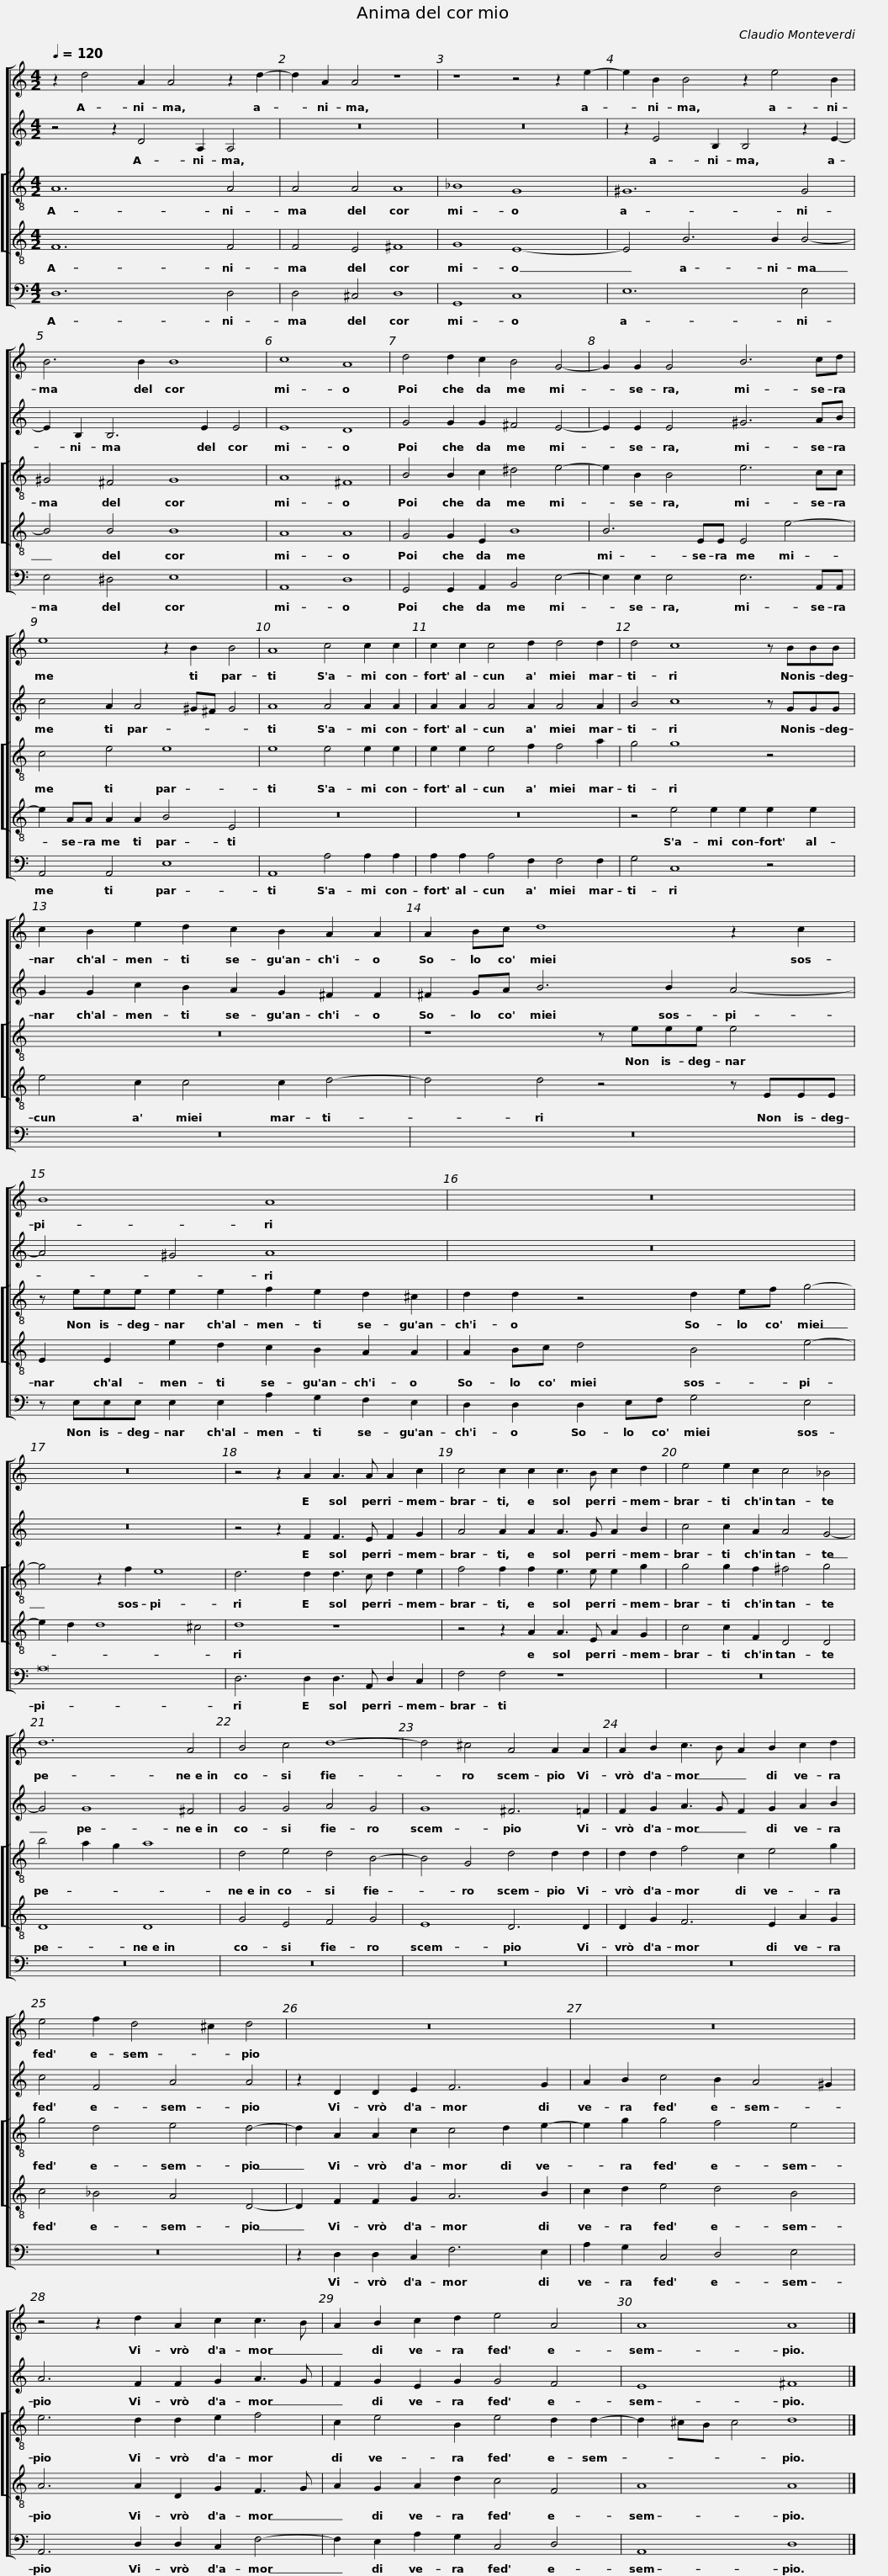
X:1
%%score [ 1 2 [ 3 4 ] 5 ]
L:1/8
Q:1/4=120
M:4/2
I:linebreak $
K:C
V:1 treble
V:2 treble
V:3 treble-8
V:4 treble-8
V:5 bass
V:1
 z2 d4 A2 A4 z2 d2- | d2 A2 A4 z8 | z8 z4 z2 e2- |$ e2 B2 B4 z2 e4 B2 | B6 B2 B8 | %5
 c8 A8 | d4 d2 c2 B4 G4- |$ G2 G2 G4 B6 cd | e8 z2 B2 B4 | A8 c4 c2 c2 |$ %10
 c2 c2 c4 d2 d4 d2 | d4 c8 z BBB | c2 B2 e2 d2 c2 B2 A2 A2 |$ A2 Bc d8 z2 c2 | B8 A8 |$ %15
 z16 | z16 | z4 z2 A2 A3 A A2 c2 |$ c4 c2 c2 c3 B c2 d2 | e4 e2 c2 c4 _B4 | %20
 d12 A4 | B4 c4 d8- |$ d4 ^c4 A4 A2 A2 | A2 B2 c3 B A2 B2 c2 d2 | e4 f2 d4 ^c2 d4 | %25
 z16 |$ z16 | z4 z2 d2 A2 c2 c3 B | A2 B2 c2 d2 e4 A4 | A8 A8 |] %30
V:2
 z4 z2 D4 A,2 A,4 | z16 | z16 |$ z2 E4 B,2 B,4 z2 E2- | E2 B,2 B,6 E2 E4 | %5
 E8 D8 | G4 G2 G2 ^F4 E4- |$ E2 E2 E4 ^G6 AB | c4 A2 A4 ^G^F G4 | A8 A4 A2 A2 |$ %10
 A2 A2 A4 A2 A4 A2 | B4 c8 z GGG | G2 G2 c2 B2 A2 G2 ^F2 F2 |$ ^F2 GA B6 B2 A4- | A4 ^G4 A8 |$ %15
 z16 | z16 | z4 z2 F2 F3 E F2 G2 |$ A4 A2 A2 A3 G A2 B2 | c4 c2 A2 A4 G4- | %20
 G4 G8 ^F4 | G4 G4 A4 G4 |$ G8 ^F6 =F2 | F2 G2 A3 G F2 G2 A2 B2 | c4 F4 A4 A4 | %25
 z2 D2 D2 E2 F6 G2 |$ A2 B2 c4 B2 A4 ^G2 | A6 F2 F2 G2 A3 G | F2 G2 E2 G2 G4 F4 | E8 ^F8 |] %30
V:3
 A12 A4 | A4 A4 A8 | _B8 G8 |$ ^G12 G4 | ^G4 ^F4 G8 | %5
 A8 ^F8 | B4 B2 c2 ^d4 e4- |$ e2 B2 B4 e6 cc | c4 e4 e8 | e8 e4 e2 e2 |$ %10
 e2 e2 e4 f2 f4 a2 | g4 g8 z4 | z16 |$ z8 z eee e4 | z eee e2 e2 f2 e2 d2 ^c2 |$ %15
 d2 d2 z4 d2 ef g4- | g4 z2 f2 e8 | d6 d2 d3 c d2 e2 |$ f4 f2 f2 e3 e e2 g2 | g4 g2 f2 ^f4 g4 | %20
 b4 a2 g2 a8 | d4 e4 d4 B4- |$ B4 G4 d4 d2 d2 | d2 d2 f4 c2 e4 g2 | g4 d4 e4 d4- | %25
 d2 A2 A2 c2 c4 d2 e2- |$ e2 g2 g4 f4 e4 | e6 d2 d2 e2 f4 | c2 e4 B2 e4 d2 d2- | d2 ^cB c4 d8 |] %30
V:4
 F12 F4 | F4 E4 ^F8 | G8 E8- |$ E4 B6 B2 B4- | B4 B4 B8 | %5
 A8 A8 | G4 G2 E2 B8 |$ B6 EE E4 e4- | e2 AA A2 A2 B4 E4 | z16 |$ %10
 z16 | z4 e4 e2 e2 e2 e2 | e4 c2 c4 c2 d4- |$ d4 d4 z4 z EEE | E2 E2 e2 d2 c2 B2 A2 A2 |$ %15
 A2 Bc d4 B4 e4- | e2 d2 d8 ^c4 | d8 z8 |$ z4 z2 A2 A3 E A2 G2 | c4 c2 F2 D4 D4 | %20
 D8 D8 | G4 E4 F4 G4 |$ E8 D6 D2 | D2 G2 F6 E2 A2 G2 | c4 _B4 A4 D4- | %25
 D2 F2 F2 G2 A6 B2 |$ c2 d2 e4 d4 B4 | A6 A2 D2 G2 F3 G | A2 G2 A2 d2 c4 F4 | A8 A8 |] %30
V:5
 D,12 D,4 | D,4 ^C,4 D,8 | G,,8 C,8 |$ E,12 E,4 | E,4 ^D,4 E,8 | %5
 A,,8 D,8 | G,,4 G,,2 A,,2 B,,4 E,4- |$ E,2 E,2 E,4 E,6 A,,A,, | A,,4 A,,4 E,8 | A,,8 A,4 A,2 A,2 |$ %10
 A,2 A,2 A,4 F,2 F,4 F,2 | G,4 C,8 z4 | z16 |$ z16 | z E,E,E, E,2 E,2 A,2 G,2 F,2 E,2 |$ %15
 D,2 D,2 D,2 E,F, G,4 E,4 | A,16 | D,6 D,2 D,3 A,, D,2 C,2 |$ F,4 F,4 z8 | z16 | %20
 z16 | z16 |$ z16 | z16 | z16 | %25
 z2 D,2 D,2 C,2 F,6 E,2 |$ A,2 G,2 C,4 D,4 E,4 | A,,6 D,2 D,2 C,2 F,4- | F,2 E,2 A,2 G,2 C,4 D,4 | A,,8 D,8 |] %30
